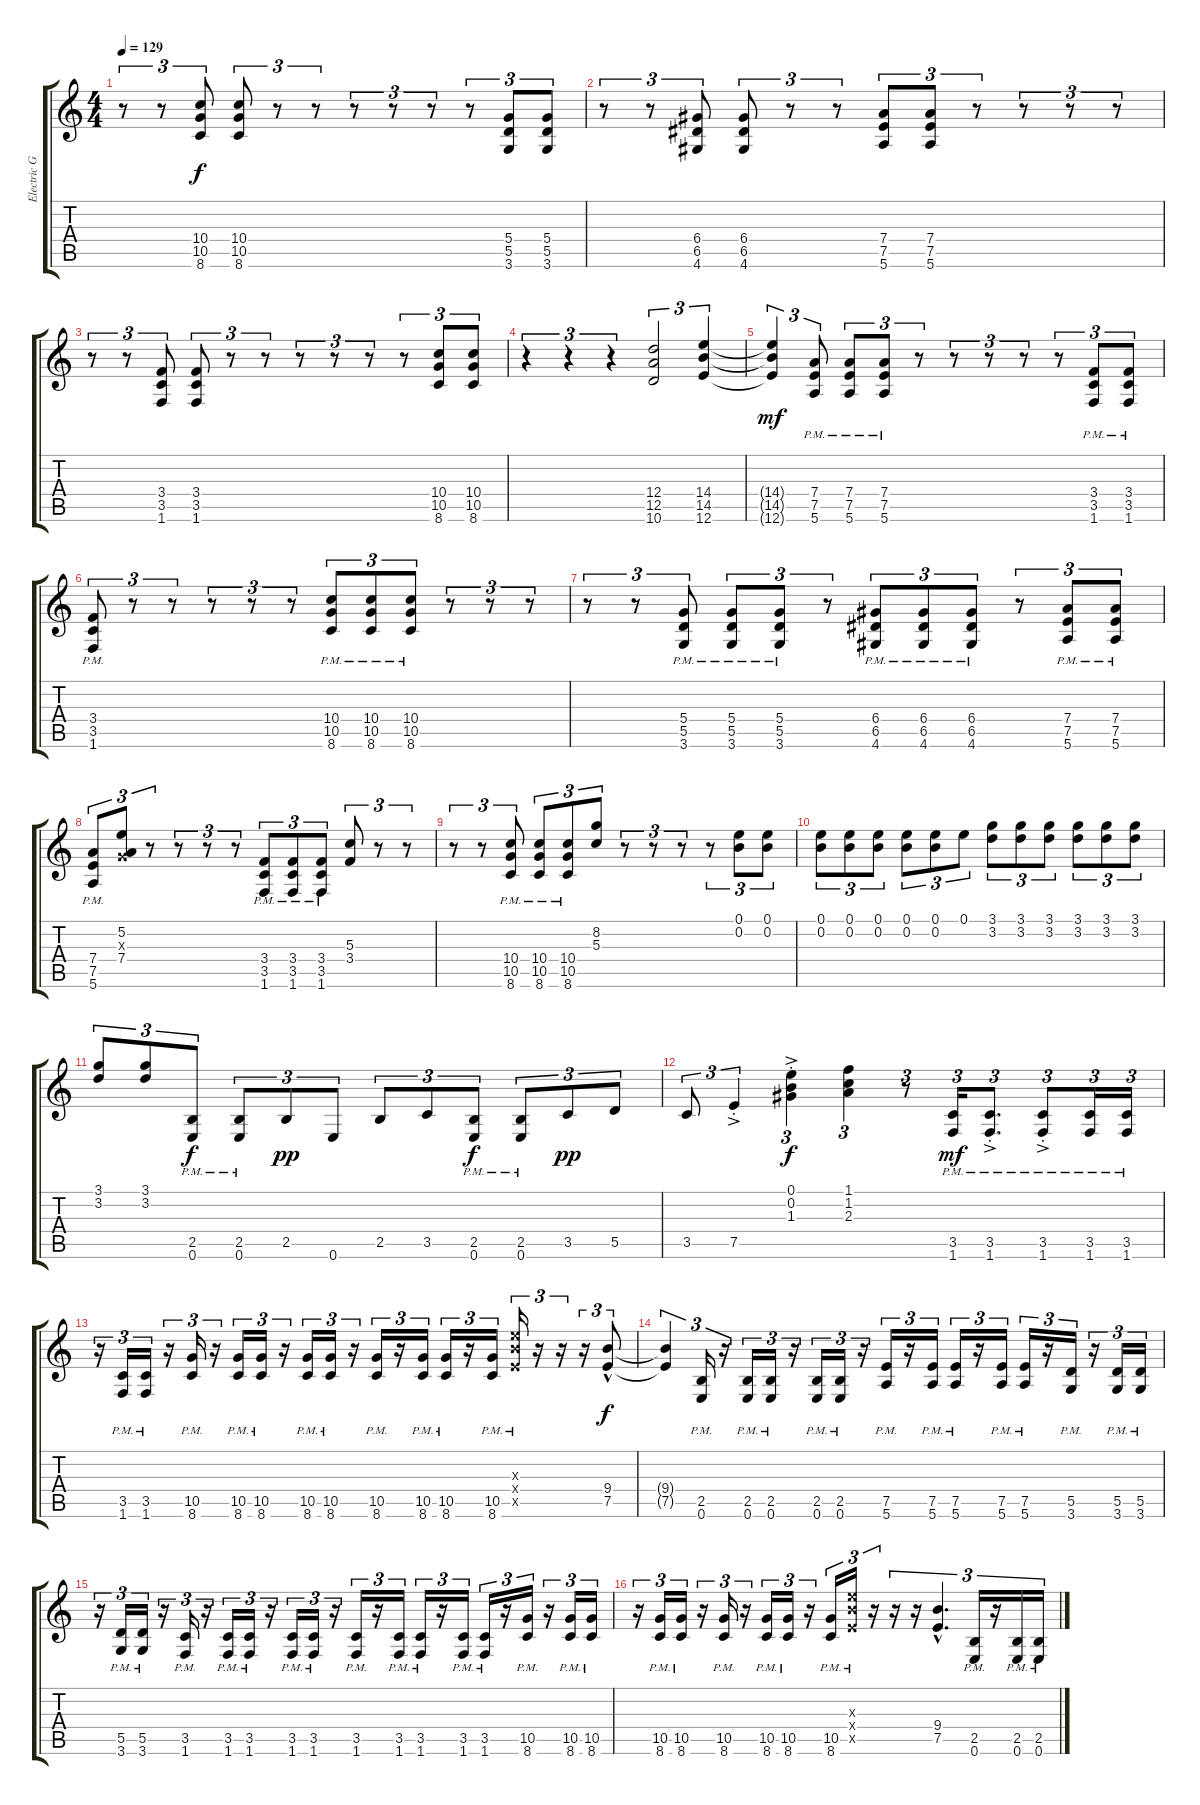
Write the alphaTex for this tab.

\track ("Electric Guitar 2" "Electric G") {instrument distortionguitar}
\staff {score tabs}
\tuning (E4 B3 G3 D3 A2 E2) {hide}
\ts (4 4)
\tempo 129
\clef g2
\ks c
r.8{tu (3 2) dy f} r.8{tu (3 2)} (10.4 10.5 8.6).8{tu (3 2)} (10.4 10.5 8.6).8{tu (3 2)} r.8{tu (3 2)} r.8{tu (3 2)} r.8{tu (3 2)} r.8{tu (3 2)} r.8{tu (3 2)} r.8{tu (3 2)} (5.4 5.5 3.6).8{tu (3 2)} (5.4 5.5 3.6).8{tu (3 2)} |
r.8{tu (3 2)} r.8{tu (3 2)} (6.4 6.5 4.6).8{tu (3 2)} (6.4 6.5 4.6).8{tu (3 2)} r.8{tu (3 2)} r.8{tu (3 2)} (7.4 7.5 5.6).8{tu (3 2)} (7.4 7.5 5.6).8{tu (3 2)} r.8{tu (3 2)} r.8{tu (3 2)} r.8{tu (3 2)} r.8{tu (3 2)} |
r.8{tu (3 2)} r.8{tu (3 2)} (3.4 3.5 1.6).8{tu (3 2)} (3.4 3.5 1.6).8{tu (3 2)} r.8{tu (3 2)} r.8{tu (3 2)} r.8{tu (3 2)} r.8{tu (3 2)} r.8{tu (3 2)} r.8{tu (3 2)} (10.4 10.5 8.6).8{tu (3 2)} (10.4 10.5 8.6).8{tu (3 2)} |
r.4{tu (3 2)} r.4{tu (3 2)} r.4{tu (3 2)} (12.4 12.5 10.6).2{tu (3 2)} (14.4 14.5 12.6).4{tu (3 2)} |
(14.4{t} 14.5{t} 12.6{t}).4{tu (3 2) dy mf} (7.4{pm} 7.5{pm} 5.6{pm}).8{tu (3 2)} (7.4{pm} 7.5{pm} 5.6{pm}).8{tu (3 2)} (7.4{pm} 7.5{pm} 5.6{pm}).8{tu (3 2)} r.8{tu (3 2)} r.8{tu (3 2)} r.8{tu (3 2)} r.8{tu (3 2)} r.8{tu (3 2)} (3.4{pm} 3.5{pm} 1.6{pm}).8{tu (3 2)} (3.4{pm} 3.5{pm} 1.6{pm}).8{tu (3 2)} |
(3.4{pm} 3.5{pm} 1.6{pm}).8{tu (3 2)} r.8{tu (3 2)} r.8{tu (3 2)} r.8{tu (3 2)} r.8{tu (3 2)} r.8{tu (3 2)} (10.4{pm} 10.5{pm} 8.6{pm}).8{tu (3 2)} (10.4{pm} 10.5{pm} 8.6{pm}).8{tu (3 2)} (10.4{pm} 10.5{pm} 8.6{pm}).8{tu (3 2)} r.8{tu (3 2)} r.8{tu (3 2)} r.8{tu (3 2)} |
r.8{tu (3 2)} r.8{tu (3 2)} (5.4{pm} 5.5{pm} 3.6{pm}).8{tu (3 2)} (5.4{pm} 5.5{pm} 3.6{pm}).8{tu (3 2)} (5.4{pm} 5.5{pm} 3.6{pm}).8{tu (3 2)} r.8{tu (3 2)} (6.4{pm} 6.5{pm} 4.6{pm}).8{tu (3 2)} (6.4{pm} 6.5{pm} 4.6{pm}).8{tu (3 2)} (6.4{pm} 6.5{pm} 4.6{pm}).8{tu (3 2)} r.8{tu (3 2)} (7.4{pm} 7.5{pm} 5.6{pm}).8{tu (3 2)} (7.4{pm} 7.5{pm} 5.6{pm}).8{tu (3 2)} |
(7.4{pm} 7.5{pm} 5.6{pm}).8{tu (3 2)} (5.2 0.3{x} 7.4).8{tu (3 2)} r.8{tu (3 2)} r.8{tu (3 2)} r.8{tu (3 2)} r.8{tu (3 2)} (3.4{pm} 3.5{pm} 1.6{pm}).8{tu (3 2)} (3.4{pm} 3.5{pm} 1.6{pm}).8{tu (3 2)} (3.4{pm} 3.5{pm} 1.6{pm}).8{tu (3 2)} (5.3 3.4).8{tu (3 2)} r.8{tu (3 2)} r.8{tu (3 2)} |
r.8{tu (3 2)} r.8{tu (3 2)} (10.4{pm} 10.5{pm} 8.6{pm}).8{tu (3 2)} (10.4{pm} 10.5{pm} 8.6{pm}).8{tu (3 2)} (10.4{pm} 10.5{pm} 8.6{pm}).8{tu (3 2)} (8.2 5.3).8{tu (3 2)} r.8{tu (3 2)} r.8{tu (3 2)} r.8{tu (3 2)} r.8{tu (3 2)} (0.1 0.2).8{tu (3 2)} (0.1 0.2).8{tu (3 2)} |
(0.1 0.2).8{tu (3 2)} (0.1 0.2).8{tu (3 2)} (0.1 0.2).8{tu (3 2)} (0.1 0.2).8{tu (3 2)} (0.1 0.2).8{tu (3 2)} 0.1.8{tu (3 2)} (3.1 3.2).8{tu (3 2)} (3.1 3.2).8{tu (3 2)} (3.1 3.2).8{tu (3 2)} (3.1 3.2).8{tu (3 2)} (3.1 3.2).8{tu (3 2)} (3.1 3.2).8{tu (3 2)} |
(3.1 3.2).8{tu (3 2)} (3.1 3.2).8{tu (3 2)} (2.5{pm} 0.6{pm}).8{tu (3 2) dy f} (2.5{pm} 0.6{pm}).8{tu (3 2)} 2.5.8{tu (3 2) dy pp} 0.6.8{tu (3 2)} 2.5.8{tu (3 2)} 3.5.8{tu (3 2)} (2.5{pm} 0.6{pm}).8{tu (3 2) dy f} (2.5{pm} 0.6{pm}).8{tu (3 2)} 3.5.8{tu (3 2) dy pp} 5.5.8{tu (3 2)} |
3.5.8{tu (3 2)} 7.5{ac st}.4{tu (3 2)} (0.1{ac st} 0.2{ac st} 1.3{ac st}).4{tu (3 2) dy f} (1.1 1.2 2.3).4{tu (3 2)} r.8{tu (3 2)} (3.5{pm} 1.6{pm}).16{tu (3 2) dy mf} (3.5{ac pm st} 1.6{ac pm st}).8{d tu (3 2)} (3.5{ac pm st} 1.6{ac pm st}).8{tu (3 2)} (3.5{pm} 1.6{pm}).16{tu (3 2)} (3.5{pm} 1.6{pm}).16{tu (3 2)} |
r.16{tu (3 2)} (3.5{pm} 1.6{pm}).16{tu (3 2)} (3.5{pm} 1.6{pm}).16{tu (3 2)} r.16{tu (3 2)} (10.5{pm} 8.6{pm}).16{tu (3 2)} r.16{tu (3 2)} (10.5{pm} 8.6{pm}).16{tu (3 2)} (10.5{pm} 8.6{pm}).16{tu (3 2)} r.16{tu (3 2)} (10.5{pm} 8.6{pm}).16{tu (3 2)} (10.5{pm} 8.6{pm}).16{tu (3 2)} r.16{tu (3 2)} (10.5{pm} 8.6{pm}).16{tu (3 2)} r.16{tu (3 2)} (10.5{pm} 8.6{pm}).16{tu (3 2)} (10.5{pm} 8.6{pm}).16{tu (3 2)} r.16{tu (3 2)} (10.5{pm} 8.6{pm}).16{tu (3 2)} (9.3{pm x} 9.4{pm x} 7.5{pm x}).16{tu (3 2)} r.16{tu (3 2)} r.16{tu (3 2)} r.16{tu (3 2)} (9.4{hac} 7.5{hac}).8{tu (3 2) dy f} |
(9.4{t} 7.5{t}).4{tu (3 2)} (2.5{pm} 0.6{pm}).16{tu (3 2)} r.16{tu (3 2)} (2.5{pm} 0.6{pm}).16{tu (3 2)} (2.5{pm} 0.6{pm}).16{tu (3 2)} r.16{tu (3 2)} (2.5{pm} 0.6{pm}).16{tu (3 2)} (2.5{pm} 0.6{pm}).16{tu (3 2)} r.16{tu (3 2)} (7.5{pm} 5.6{pm}).16{tu (3 2)} r.16{tu (3 2)} (7.5{pm} 5.6{pm}).16{tu (3 2)} (7.5{pm} 5.6{pm}).16{tu (3 2)} r.16{tu (3 2)} (7.5{pm} 5.6{pm}).16{tu (3 2)} (7.5{pm} 5.6{pm}).16{tu (3 2)} r.16{tu (3 2)} (5.5{pm} 3.6{pm}).16{tu (3 2)} r.16{tu (3 2)} (5.5{pm} 3.6{pm}).16{tu (3 2)} (5.5{pm} 3.6{pm}).16{tu (3 2)} |
r.16{tu (3 2)} (5.5{pm} 3.6{pm}).16{tu (3 2)} (5.5{pm} 3.6{pm}).16{tu (3 2)} r.16{tu (3 2)} (3.5{pm} 1.6{pm}).16{tu (3 2)} r.16{tu (3 2)} (3.5{pm} 1.6{pm}).16{tu (3 2)} (3.5{pm} 1.6{pm}).16{tu (3 2)} r.16{tu (3 2)} (3.5{pm} 1.6{pm}).16{tu (3 2)} (3.5{pm} 1.6{pm}).16{tu (3 2)} r.16{tu (3 2)} (3.5{pm} 1.6{pm}).16{tu (3 2)} r.16{tu (3 2)} (3.5{pm} 1.6{pm}).16{tu (3 2)} (3.5{pm} 1.6{pm}).16{tu (3 2)} r.16{tu (3 2)} (3.5{pm} 1.6{pm}).16{tu (3 2)} (3.5{pm} 1.6{pm}).16{tu (3 2)} r.16{tu (3 2)} (10.5{pm} 8.6{pm}).16{tu (3 2)} r.16{tu (3 2)} (10.5{pm} 8.6{pm}).16{tu (3 2)} (10.5{pm} 8.6{pm}).16{tu (3 2)} |
r.16{tu (3 2)} (10.5{pm} 8.6{pm}).16{tu (3 2)} (10.5{pm} 8.6{pm}).16{tu (3 2)} r.16{tu (3 2)} (10.5{pm} 8.6{pm}).16{tu (3 2)} r.16{tu (3 2)} (10.5{pm} 8.6{pm}).16{tu (3 2)} (10.5{pm} 8.6{pm}).16{tu (3 2)} r.16{tu (3 2)} (10.5{pm} 8.6{pm}).16{tu (3 2)} (9.3{pm x} 9.4{pm x} 7.5{pm x}).16{tu (3 2)} r.16{tu (3 2)} r.16{tu (3 2)} r.16{tu (3 2)} (9.4{hac} 7.5{hac}).4{d tu (3 2)} (2.5{pm} 0.6{pm}).16{tu (3 2)} r.16{tu (3 2)} (2.5{pm} 0.6{pm}).16{tu (3 2)} (2.5{pm} 0.6{pm}).16{tu (3 2)}
